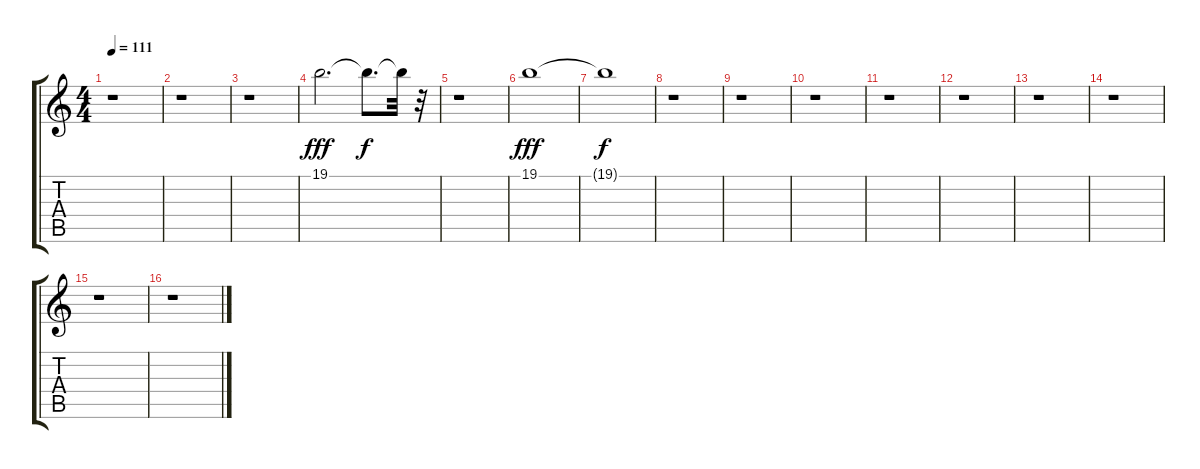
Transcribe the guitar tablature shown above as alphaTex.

\track "" {instrument synthstrings1}
\staff {score tabs}
\tuning (E4 B3 G3 D3 A2 E2) {hide}
\ts (4 4)
\tempo 111
\clef g2
\ks c
r.1{dy fff} |
r.1 |
r.1 |
19.1.2{d} 19.1{t}.8{d dy f} 19.1{t}.32 r.32 |
r.1 |
19.1.1{dy fff} |
19.1{t}.1{dy f} |
r.1 |
r.1 |
r.1 |
r.1 |
r.1 |
r.1 |
r.1 |
r.1 |
r.1
